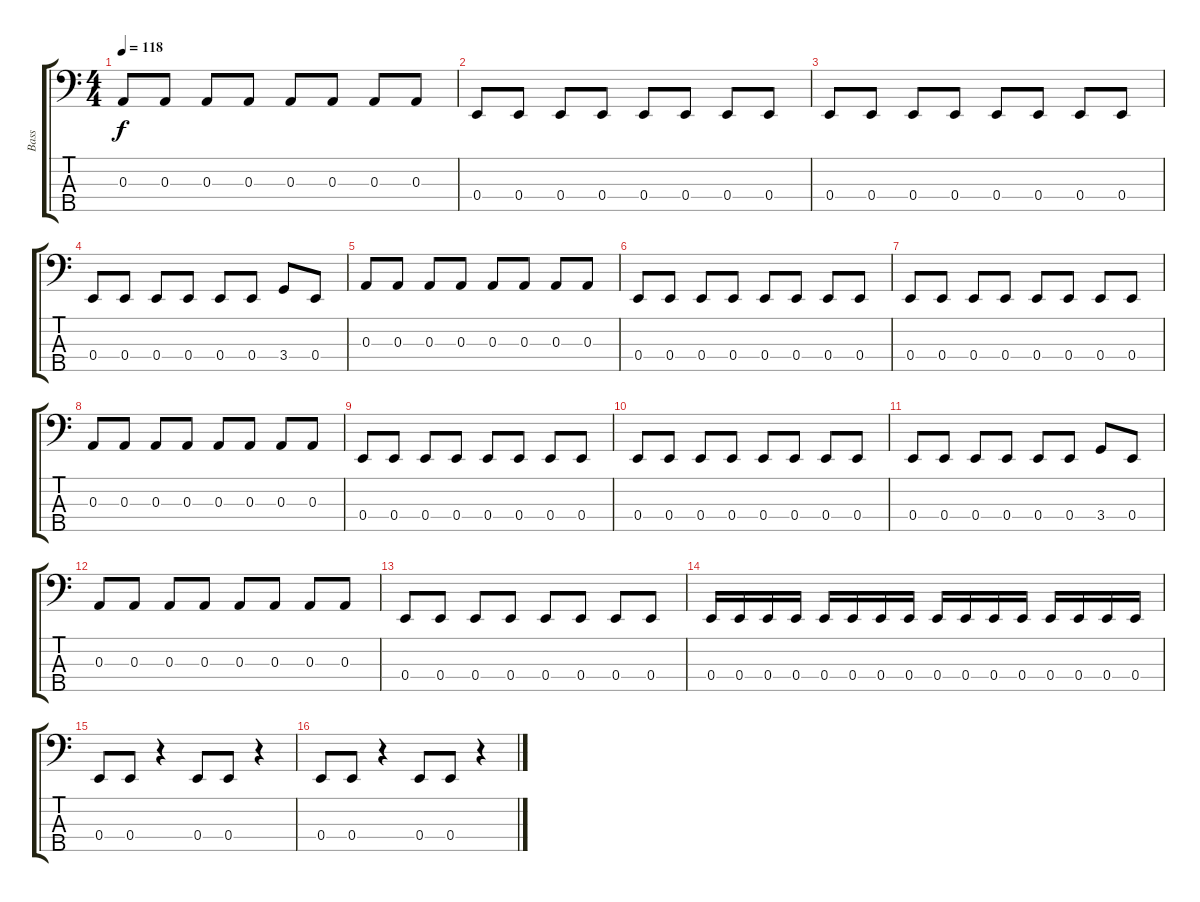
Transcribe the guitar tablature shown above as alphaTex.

\track ("Bass" "Bass") {instrument electricbassfinger}
\staff {score tabs}
\tuning (G2 D2 A1 E1 B0) {hide}
\ts (4 4)
\tempo 118
\clef f4
\ks c
0.3.8{dy f} 0.3.8 0.3.8 0.3.8 0.3.8 0.3.8 0.3.8 0.3.8 |
0.4.8 0.4.8 0.4.8 0.4.8 0.4.8 0.4.8 0.4.8 0.4.8 |
0.4.8 0.4.8 0.4.8 0.4.8 0.4.8 0.4.8 0.4.8 0.4.8 |
0.4.8 0.4.8 0.4.8 0.4.8 0.4.8 0.4.8 3.4.8 0.4.8 |
0.3.8 0.3.8 0.3.8 0.3.8 0.3.8 0.3.8 0.3.8 0.3.8 |
0.4.8 0.4.8 0.4.8 0.4.8 0.4.8 0.4.8 0.4.8 0.4.8 |
0.4.8 0.4.8 0.4.8 0.4.8 0.4.8 0.4.8 0.4.8 0.4.8 |
0.3.8 0.3.8 0.3.8 0.3.8 0.3.8 0.3.8 0.3.8 0.3.8 |
0.4.8 0.4.8 0.4.8 0.4.8 0.4.8 0.4.8 0.4.8 0.4.8 |
0.4.8 0.4.8 0.4.8 0.4.8 0.4.8 0.4.8 0.4.8 0.4.8 |
0.4.8 0.4.8 0.4.8 0.4.8 0.4.8 0.4.8 3.4.8 0.4.8 |
0.3.8 0.3.8 0.3.8 0.3.8 0.3.8 0.3.8 0.3.8 0.3.8 |
0.4.8 0.4.8 0.4.8 0.4.8 0.4.8 0.4.8 0.4.8 0.4.8 |
0.4.16 0.4.16 0.4.16 0.4.16 0.4.16 0.4.16 0.4.16 0.4.16 0.4.16 0.4.16 0.4.16 0.4.16 0.4.16 0.4.16 0.4.16 0.4.16 |
0.4.8 0.4.8 r.4 0.4.8 0.4.8 r.4 |
0.4.8 0.4.8 r.4 0.4.8 0.4.8 r.4
